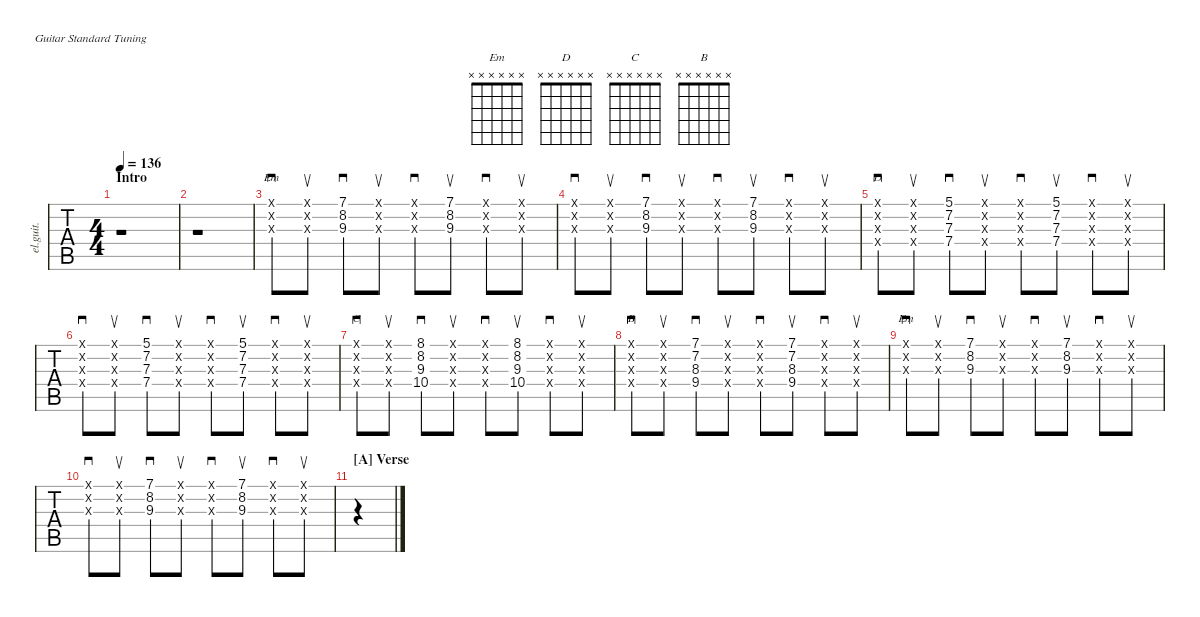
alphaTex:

\defaultSystemsLayout 4
\hideDynamics
\bracketExtendMode nobrackets
\track ("Clean Guitar" "el.guit.") {instrument electricguitarclean}
\staff {tabs}
\tuning (E4 B3 G3 D3 A2 E2)
\chord ("Em" x x x x x x)
\chord ("D" x x x x x x)
\chord ("C" x x x x x x)
\chord ("B" x x x x x x)
\ts (4 4)
\section ("" "Intro")
\tempo 136
\clef g2
\ks c
r.1{dy mf instrument electricguitarclean} |
r.1 |
(7.1{x} 8.2{x} 9.3{x}).8{sd ch "Em"} (7.1{x} 8.2{x} 9.3{x}).8{su} (7.1 8.2 9.3).8{sd} (7.1{x} 8.2{x} 9.3{x}).8{su} (7.1{x} 8.2{x} 9.3{x}).8{sd} (7.1 8.2 9.3).8{su} (7.1{x} 8.2{x} 9.3{x}).8{sd} (7.1{x} 8.2{x} 9.3{x}).8{su} |
(7.1{x} 8.2{x} 9.3{x}).8{sd} (7.1{x} 8.2{x} 9.3{x}).8{su} (7.1 8.2 9.3).8{sd} (7.1{x} 8.2{x} 9.3{x}).8{su} (7.1{x} 8.2{x} 9.3{x}).8{sd} (7.1 8.2 9.3).8{su} (7.1{x} 8.2{x} 9.3{x}).8{sd} (7.1{x} 8.2{x} 9.3{x}).8{su} |
(0.1{x} 0.2{x} 0.3{x} 0.4{x}).8{sd ch "D"} (0.4{x} 0.3{x} 0.2{x} 0.1{x}).8{su} (5.1 7.2{acc #} 7.3 7.4).8{sd} (0.1{x} 0.2{x} 0.3{x} 0.4{x}).8{su} (0.4{x} 0.3{x} 0.2{x} 0.1{x}).8{sd} (5.1 7.2{acc #} 7.3 7.4).8{su} (0.4{x} 0.3{x} 0.2{x} 0.1{x}).8{sd} (0.1{x} 0.2{x} 0.3{x} 0.4{x}).8{su} |
(0.1{x} 0.2{x} 0.3{x} 0.4{x}).8{sd} (0.4{x} 0.3{x} 0.2{x} 0.1{x}).8{su} (5.1 7.2{acc #} 7.3 7.4).8{sd} (0.1{x} 0.2{x} 0.3{x} 0.4{x}).8{su} (0.4{x} 0.3{x} 0.2{x} 0.1{x}).8{sd} (5.1 7.2{acc #} 7.3 7.4).8{su} (0.4{x} 0.3{x} 0.2{x} 0.1{x}).8{sd} (0.1{x} 0.2{x} 0.3{x} 0.4{x}).8{su} |
(0.1{x} 0.2{x} 0.3{x} 0.4{x}).8{sd ch "C"} (0.4{x} 0.3{x} 0.2{x} 0.1{x}).8{su} (8.1 8.2 9.3 10.4).8{sd} (0.1{x} 0.2{x} 0.3{x} 0.4{x}).8{su} (0.4{x} 0.3{x} 0.2{x} 0.1{x}).8{sd} (8.1 8.2 9.3 10.4).8{su} (0.1{x} 0.2{x} 0.3{x} 0.4{x}).8{sd} (0.1{x} 0.2{x} 0.3{x} 0.4{x}).8{su} |
(0.1{x} 0.2{x} 0.3{x} 0.4{x}).8{sd ch "B"} (0.4{x} 0.3{x} 0.2{x} 0.1{x}).8{su} (7.1 7.2{acc #} 8.3{acc #} 9.4).8{sd} (0.1{x} 0.2{x} 0.3{x} 0.4{x}).8{su} (0.4{x} 0.3{x} 0.2{x} 0.1{x}).8{sd} (7.1 7.2{acc #} 8.3{acc #} 9.4).8{su} (0.1{x} 0.2{x} 0.3{x} 0.4{x}).8{sd} (0.1{x} 0.2{x} 0.3{x} 0.4{x}).8{su} |
(7.1{x} 8.2{x} 9.3{x}).8{sd ch "Em"} (7.1{x} 8.2{x} 9.3{x}).8{su} (7.1 8.2 9.3).8{sd} (7.1{x} 8.2{x} 9.3{x}).8{su} (7.1{x} 8.2{x} 9.3{x}).8{sd} (7.1 8.2 9.3).8{su} (7.1{x} 8.2{x} 9.3{x}).8{sd} (7.1{x} 8.2{x} 9.3{x}).8{su} |
(7.1{x} 8.2{x} 9.3{x}).8{sd} (7.1{x} 8.2{x} 9.3{x}).8{su} (7.1 8.2 9.3).8{sd} (7.1{x} 8.2{x} 9.3{x}).8{su} (7.1{x} 8.2{x} 9.3{x}).8{sd} (7.1 8.2 9.3).8{su} (7.1{x} 8.2{x} 9.3{x}).8{sd} (7.1{x} 8.2{x} 9.3{x}).8{su} |
\section ("A" "Verse")
